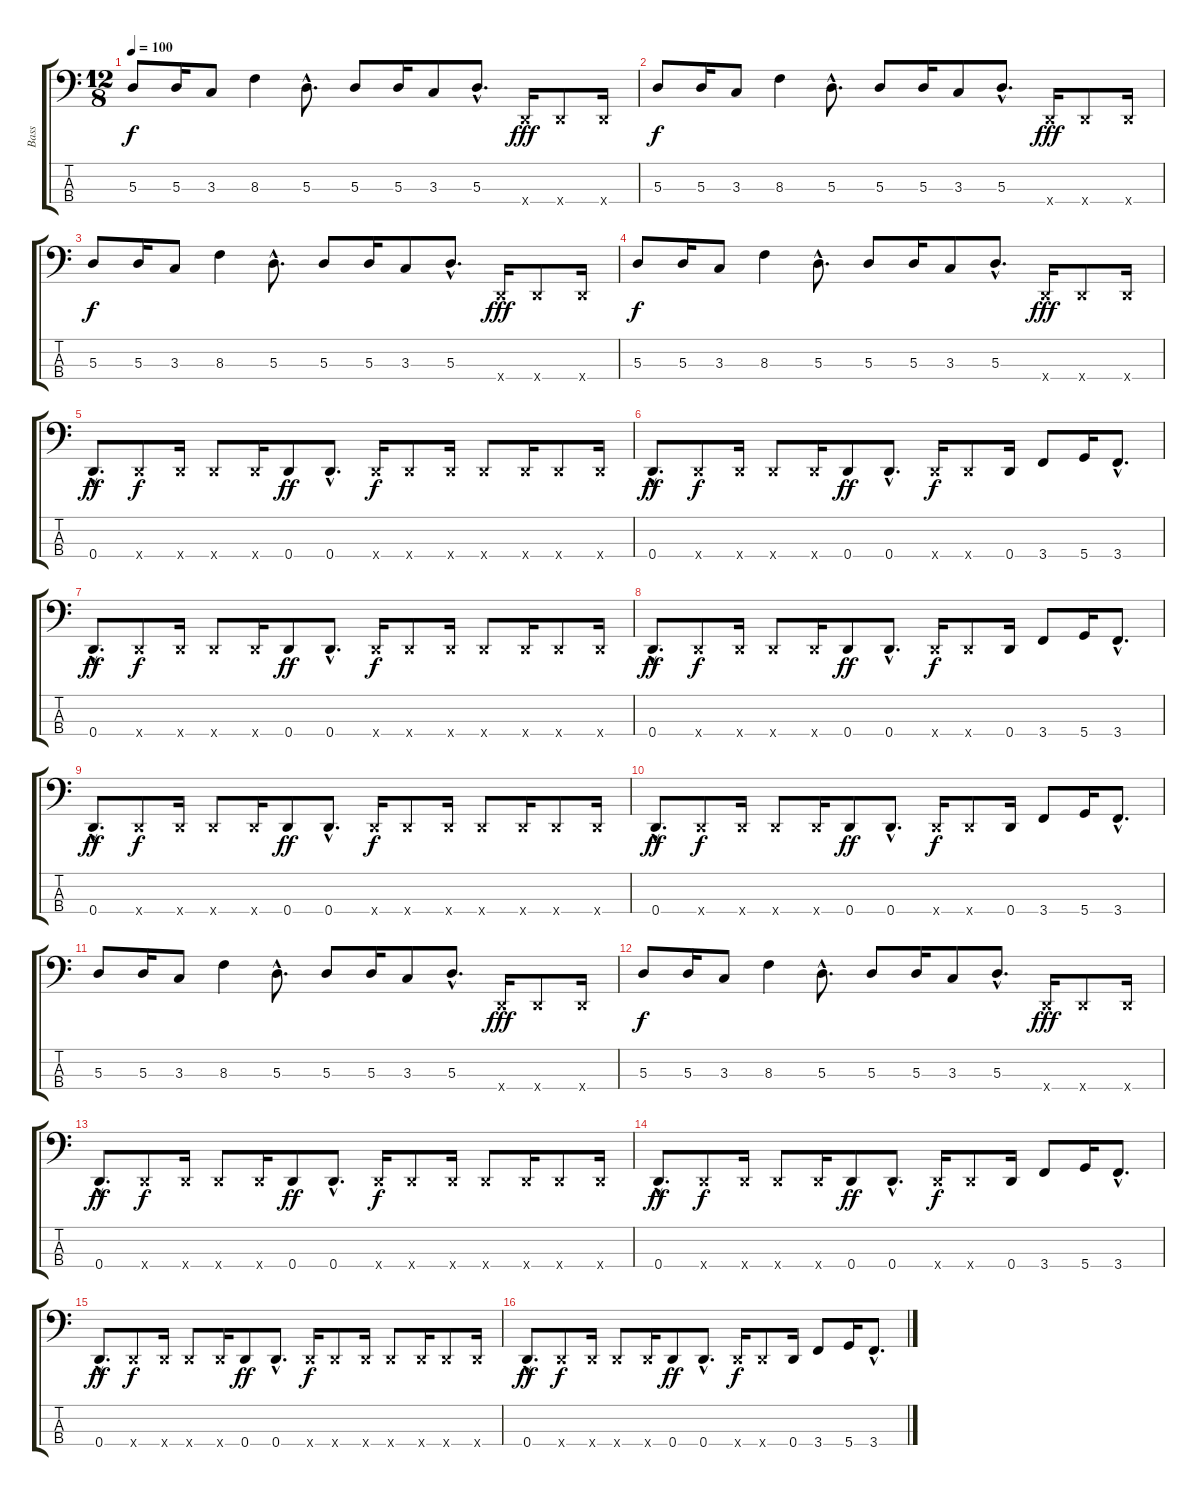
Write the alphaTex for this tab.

\track ("Bass" "Bass") {instrument electricbassfinger}
\staff {score tabs}
\tuning (G2 D2 A1 D1) {hide}
\ts (12 8)
\tempo 100
\clef f4
\ks c
5.3.8{dy f instrument electricbassfinger} 5.3.16 3.3.8 8.3.4 5.3{hac}.8{d} 5.3.8 5.3.16 3.3.8 5.3{hac}.8{d} 0.4{x}.16{dy fff} 0.4{x}.8 0.4{x}.16 |
5.3.8{dy f} 5.3.16 3.3.8 8.3.4 5.3{hac}.8{d} 5.3.8 5.3.16 3.3.8 5.3{hac}.8{d} 0.4{x}.16{dy fff} 0.4{x}.8 0.4{x}.16 |
5.3.8{dy f} 5.3.16 3.3.8 8.3.4 5.3{hac}.8{d} 5.3.8 5.3.16 3.3.8 5.3{hac}.8{d} 0.4{x}.16{dy fff} 0.4{x}.8 0.4{x}.16 |
5.3.8{dy f} 5.3.16 3.3.8 8.3.4 5.3{hac}.8{d} 5.3.8 5.3.16 3.3.8 5.3{hac}.8{d} 0.4{x}.16{dy fff} 0.4{x}.8 0.4{x}.16 |
0.4{hac}.8{d dy ff} 0.4{x}.8{dy f} 0.4{x}.16 0.4{x}.8 0.4{x}.16 0.4.8{dy ff} 0.4{hac}.8{d} 0.4{x}.16{dy f} 0.4{x}.8 0.4{x}.16 0.4{x}.8 0.4{x}.16 0.4{x}.8 0.4{x}.16 |
0.4{hac}.8{d dy ff} 0.4{x}.8{dy f} 0.4{x}.16 0.4{x}.8 0.4{x}.16 0.4.8{dy ff} 0.4{hac}.8{d} 0.4{x}.16{dy f} 0.4{x}.8 0.4.16 3.4.8 5.4.16 3.4{hac}.8{d} |
0.4{hac}.8{d dy ff} 0.4{x}.8{dy f} 0.4{x}.16 0.4{x}.8 0.4{x}.16 0.4.8{dy ff} 0.4{hac}.8{d} 0.4{x}.16{dy f} 0.4{x}.8 0.4{x}.16 0.4{x}.8 0.4{x}.16 0.4{x}.8 0.4{x}.16 |
0.4{hac}.8{d dy ff} 0.4{x}.8{dy f} 0.4{x}.16 0.4{x}.8 0.4{x}.16 0.4.8{dy ff} 0.4{hac}.8{d} 0.4{x}.16{dy f} 0.4{x}.8 0.4.16 3.4.8 5.4.16 3.4{hac}.8{d} |
0.4{hac}.8{d dy ff} 0.4{x}.8{dy f} 0.4{x}.16 0.4{x}.8 0.4{x}.16 0.4.8{dy ff} 0.4{hac}.8{d} 0.4{x}.16{dy f} 0.4{x}.8 0.4{x}.16 0.4{x}.8 0.4{x}.16 0.4{x}.8 0.4{x}.16 |
0.4{hac}.8{d dy ff} 0.4{x}.8{dy f} 0.4{x}.16 0.4{x}.8 0.4{x}.16 0.4.8{dy ff} 0.4{hac}.8{d} 0.4{x}.16{dy f} 0.4{x}.8 0.4.16 3.4.8 5.4.16 3.4{hac}.8{d} |
5.3.8 5.3.16 3.3.8 8.3.4 5.3{hac}.8{d} 5.3.8 5.3.16 3.3.8 5.3{hac}.8{d} 0.4{x}.16{dy fff} 0.4{x}.8 0.4{x}.16 |
5.3.8{dy f} 5.3.16 3.3.8 8.3.4 5.3{hac}.8{d} 5.3.8 5.3.16 3.3.8 5.3{hac}.8{d} 0.4{x}.16{dy fff} 0.4{x}.8 0.4{x}.16 |
0.4{hac}.8{d dy ff} 0.4{x}.8{dy f} 0.4{x}.16 0.4{x}.8 0.4{x}.16 0.4.8{dy ff} 0.4{hac}.8{d} 0.4{x}.16{dy f} 0.4{x}.8 0.4{x}.16 0.4{x}.8 0.4{x}.16 0.4{x}.8 0.4{x}.16 |
0.4{hac}.8{d dy ff} 0.4{x}.8{dy f} 0.4{x}.16 0.4{x}.8 0.4{x}.16 0.4.8{dy ff} 0.4{hac}.8{d} 0.4{x}.16{dy f} 0.4{x}.8 0.4.16 3.4.8 5.4.16 3.4{hac}.8{d} |
0.4{hac}.8{d dy ff} 0.4{x}.8{dy f} 0.4{x}.16 0.4{x}.8 0.4{x}.16 0.4.8{dy ff} 0.4{hac}.8{d} 0.4{x}.16{dy f} 0.4{x}.8 0.4{x}.16 0.4{x}.8 0.4{x}.16 0.4{x}.8 0.4{x}.16 |
0.4{hac}.8{d dy ff} 0.4{x}.8{dy f} 0.4{x}.16 0.4{x}.8 0.4{x}.16 0.4.8{dy ff} 0.4{hac}.8{d} 0.4{x}.16{dy f} 0.4{x}.8 0.4.16 3.4.8 5.4.16 3.4{hac}.8{d}
